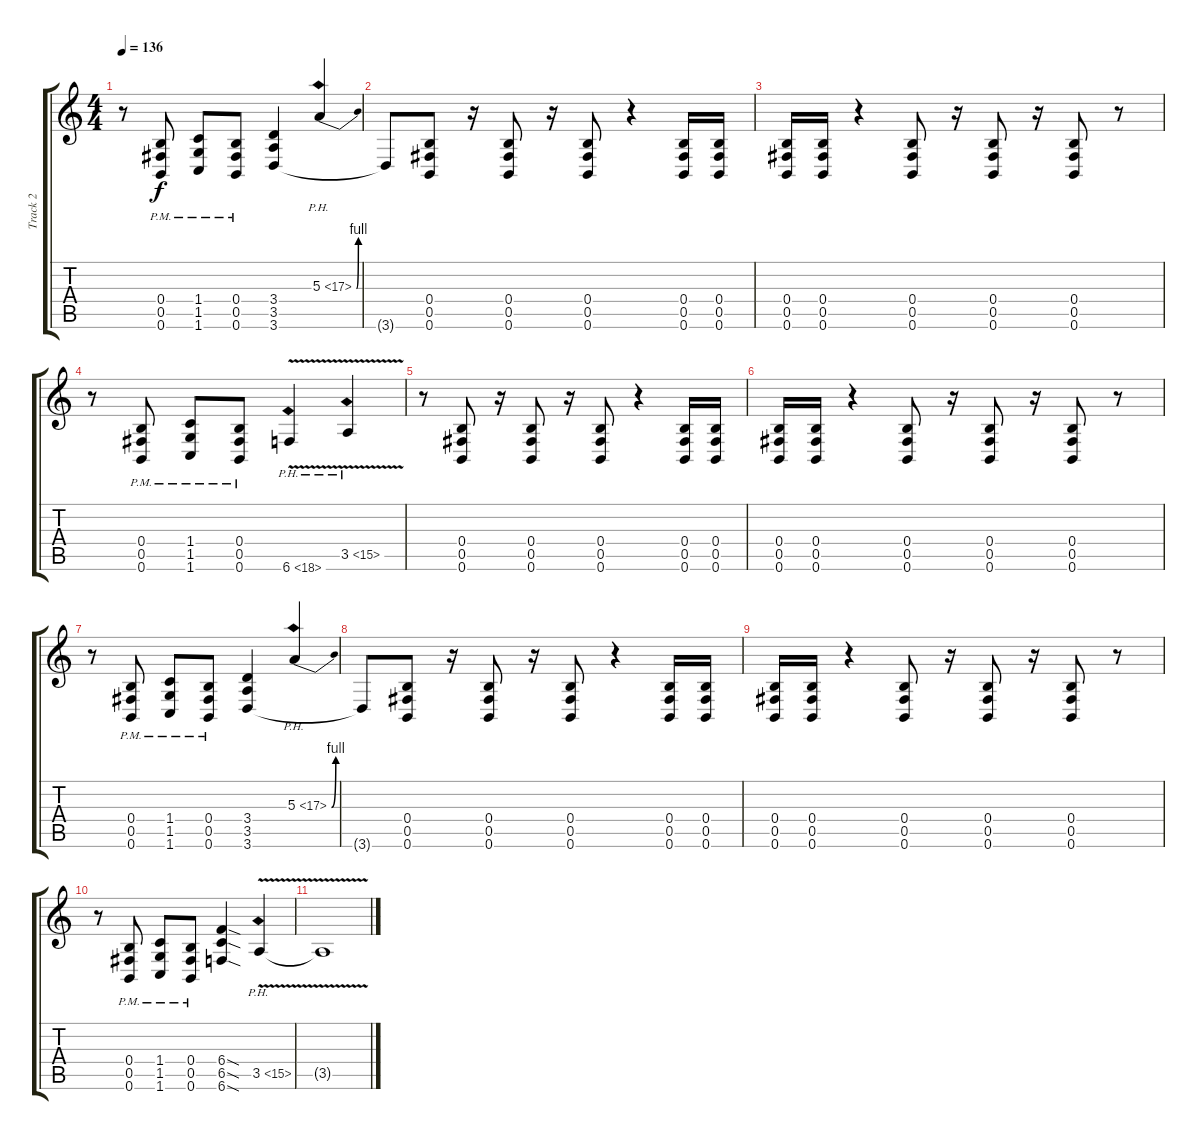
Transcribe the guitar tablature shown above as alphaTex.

\track ("Track 2" "Track 2") {instrument distortionguitar}
\staff {score tabs}
\tuning (Db4 Ab3 E3 B2 Gb2 B1) {hide}
\ts (4 4)
\tempo 136
\clef g2
\ks c
r.8{dy f} (0.4{pm} 0.5{pm} 0.6{pm}).8 (1.4{pm} 1.5{pm} 1.6{pm}).8 (0.4{pm} 0.5{pm} 0.6{pm}).8 (3.4 3.5 3.6).4 5.3{be (bend 0 0 60 4) ph 12}.4 |
3.6{t}.8 (0.4 0.5 0.6).8 r.16 (0.4 0.5 0.6).8 r.16 (0.4 0.5 0.6).8 r.4 (0.4 0.5 0.6).16 (0.4 0.5 0.6).16 |
(0.4 0.5 0.6).16 (0.4 0.5 0.6).16 r.4 (0.4 0.5 0.6).8 r.16 (0.4 0.5 0.6).8 r.16 (0.4 0.5 0.6).8 r.8 |
r.8 (0.4{pm} 0.5{pm} 0.6{pm}).8 (1.4{pm} 1.5{pm} 1.6{pm}).8 (0.4{pm} 0.5{pm} 0.6{pm}).8 6.6{ph 12 v}.4 3.5{ph 12 v}.4 |
r.8 (0.4 0.5 0.6).8 r.16 (0.4 0.5 0.6).8 r.16 (0.4 0.5 0.6).8 r.4 (0.4 0.5 0.6).16 (0.4 0.5 0.6).16 |
(0.4 0.5 0.6).16 (0.4 0.5 0.6).16 r.4 (0.4 0.5 0.6).8 r.16 (0.4 0.5 0.6).8 r.16 (0.4 0.5 0.6).8 r.8 |
r.8 (0.4{pm} 0.5{pm} 0.6{pm}).8 (1.4{pm} 1.5{pm} 1.6{pm}).8 (0.4{pm} 0.5{pm} 0.6{pm}).8 (3.4 3.5 3.6).4 5.3{be (bend 0 0 60 4) ph 12}.4 |
3.6{t}.8 (0.4 0.5 0.6).8 r.16 (0.4 0.5 0.6).8 r.16 (0.4 0.5 0.6).8 r.4 (0.4 0.5 0.6).16 (0.4 0.5 0.6).16 |
(0.4 0.5 0.6).16 (0.4 0.5 0.6).16 r.4 (0.4 0.5 0.6).8 r.16 (0.4 0.5 0.6).8 r.16 (0.4 0.5 0.6).8 r.8 |
r.8 (0.4{pm} 0.5{pm} 0.6{pm}).8 (1.4{pm} 1.5{pm} 1.6{pm}).8 (0.4{pm} 0.5{pm} 0.6{pm}).8 (6.4{sod} 6.5{sod} 6.6{sod}).4 3.5{ph 12 v}.4 |
3.5{t}.1
